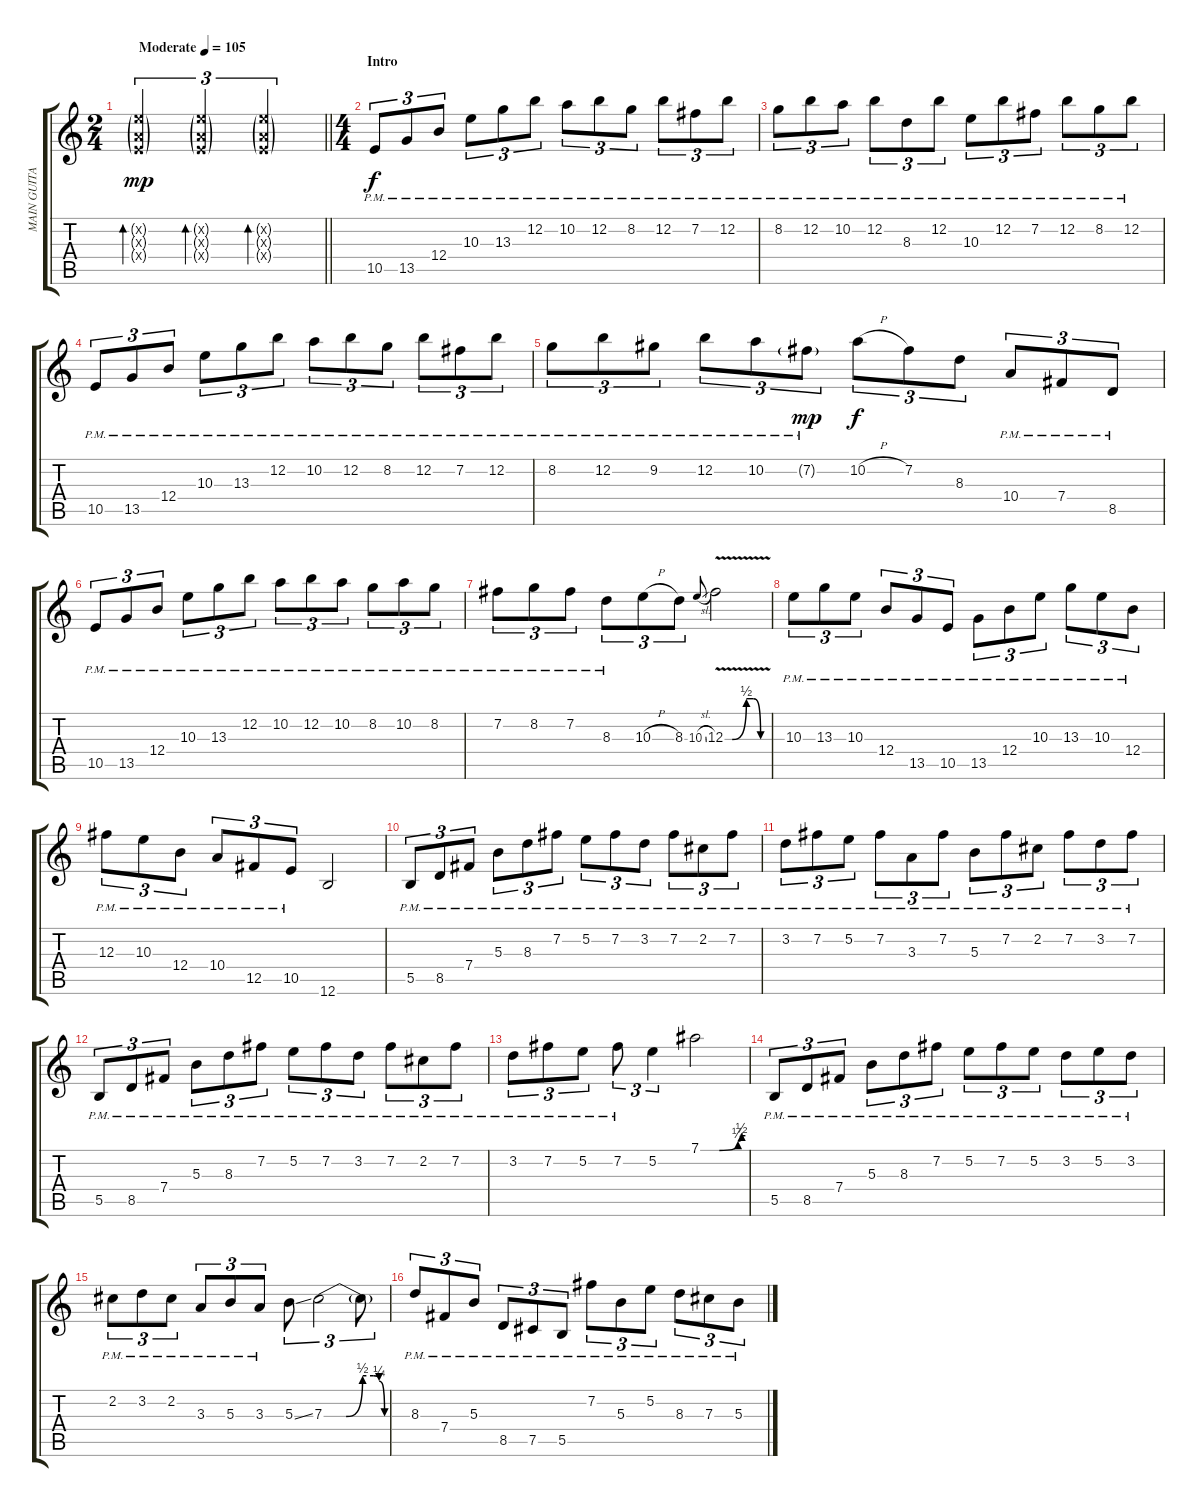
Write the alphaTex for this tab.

\track ("MAIN GUITAR" "MAIN GUITA") {instrument distortionguitar}
\staff {score tabs}
\tuning (Eb4 B3 Gb3 B2 Gb2 B1) {hide}
\ts (2 4)
\tempo (105 "Moderate")
\clef g2
\barLineRight lightlight
\ks c
(5.2{g x} 3.3{g x} 5.4{g x}).4{tu (3 2) bd 120 dy mp instrument distortionguitar} (5.2{g x} 3.3{g x} 5.4{g x}).4{tu (3 2) bd 120} (5.2{g x} 3.3{g x} 5.4{g x}).4{tu (3 2) bd 120} |
\ts (4 4)
\section ("" "Intro")
10.5{pm}.8{tu (3 2) dy f} 13.5{pm}.8{tu (3 2)} 12.4{pm}.8{tu (3 2)} 10.3{pm}.8{tu (3 2)} 13.3{pm}.8{tu (3 2)} 12.2{pm}.8{tu (3 2)} 10.2{pm}.8{tu (3 2)} 12.2{pm}.8{tu (3 2)} 8.2{pm}.8{tu (3 2)} 12.2{pm}.8{tu (3 2)} 7.2{pm}.8{tu (3 2)} 12.2{pm}.8{tu (3 2)} |
8.2{pm}.8{tu (3 2)} 12.2{pm}.8{tu (3 2)} 10.2{pm}.8{tu (3 2)} 12.2{pm}.8{tu (3 2)} 8.3{pm}.8{tu (3 2)} 12.2{pm}.8{tu (3 2)} 10.3{pm}.8{tu (3 2)} 12.2{pm}.8{tu (3 2)} 7.2{pm}.8{tu (3 2)} 12.2{pm}.8{tu (3 2)} 8.2{pm}.8{tu (3 2)} 12.2{pm}.8{tu (3 2)} |
10.5{pm}.8{tu (3 2)} 13.5{pm}.8{tu (3 2)} 12.4{pm}.8{tu (3 2)} 10.3{pm}.8{tu (3 2)} 13.3{pm}.8{tu (3 2)} 12.2{pm}.8{tu (3 2)} 10.2{pm}.8{tu (3 2)} 12.2{pm}.8{tu (3 2)} 8.2{pm}.8{tu (3 2)} 12.2{pm}.8{tu (3 2)} 7.2{pm}.8{tu (3 2)} 12.2{pm}.8{tu (3 2)} |
8.2{pm}.8{tu (3 2)} 12.2{pm}.8{tu (3 2)} 9.2{pm}.8{tu (3 2)} 12.2{pm}.8{tu (3 2)} 10.2{pm}.8{tu (3 2)} 7.2{g pm}.8{tu (3 2) dy mp} 10.2{h}.8{tu (3 2) dy f} 7.2.8{tu (3 2)} 8.3.8{tu (3 2)} 10.4{pm}.8{tu (3 2)} 7.4{pm}.8{tu (3 2)} 8.5{pm}.8{tu (3 2)} |
10.5{pm}.8{tu (3 2)} 13.5{pm}.8{tu (3 2)} 12.4{pm}.8{tu (3 2)} 10.3{pm}.8{tu (3 2)} 13.3{pm}.8{tu (3 2)} 12.2{pm}.8{tu (3 2)} 10.2{pm}.8{tu (3 2)} 12.2{pm}.8{tu (3 2)} 10.2{pm}.8{tu (3 2)} 8.2{pm}.8{tu (3 2)} 10.2{pm}.8{tu (3 2)} 8.2{pm}.8{tu (3 2)} |
7.2{pm}.8{tu (3 2)} 8.2{pm}.8{tu (3 2)} 7.2{pm}.8{tu (3 2)} 8.3{pm}.8{tu (3 2)} 10.3{h}.8{tu (3 2)} 8.3.8{tu (3 2)} 10.3{sl}.8{gr onbeat} 12.3{be (custom 0 0 10 0 30 2 40 2 50 0 60 0) v}.2 |
10.3{pm}.8{tu (3 2)} 13.3{pm}.8{tu (3 2)} 10.3{pm}.8{tu (3 2)} 12.4{pm}.8{tu (3 2)} 13.5{pm}.8{tu (3 2)} 10.5{pm}.8{tu (3 2)} 13.5{pm}.8{tu (3 2)} 12.4{pm}.8{tu (3 2)} 10.3{pm}.8{tu (3 2)} 13.3{pm}.8{tu (3 2)} 10.3{pm}.8{tu (3 2)} 12.4{pm}.8{tu (3 2)} |
12.3{pm}.8{tu (3 2)} 10.3{pm}.8{tu (3 2)} 12.4{pm}.8{tu (3 2)} 10.4{pm}.8{tu (3 2)} 12.5{pm}.8{tu (3 2)} 10.5{pm}.8{tu (3 2)} 12.6.2 |
5.5{pm}.8{tu (3 2)} 8.5{pm}.8{tu (3 2)} 7.4{pm}.8{tu (3 2)} 5.3{pm}.8{tu (3 2)} 8.3{pm}.8{tu (3 2)} 7.2{pm}.8{tu (3 2)} 5.2{pm}.8{tu (3 2)} 7.2{pm}.8{tu (3 2)} 3.2{pm}.8{tu (3 2)} 7.2{pm}.8{tu (3 2)} 2.2{pm}.8{tu (3 2)} 7.2{pm}.8{tu (3 2)} |
3.2{pm}.8{tu (3 2)} 7.2{pm}.8{tu (3 2)} 5.2{pm}.8{tu (3 2)} 7.2{pm}.8{tu (3 2)} 3.3{pm}.8{tu (3 2)} 7.2{pm}.8{tu (3 2)} 5.3{pm}.8{tu (3 2)} 7.2{pm}.8{tu (3 2)} 2.2{pm}.8{tu (3 2)} 7.2{pm}.8{tu (3 2)} 3.2{pm}.8{tu (3 2)} 7.2{pm}.8{tu (3 2)} |
5.5{pm}.8{tu (3 2)} 8.5{pm}.8{tu (3 2)} 7.4{pm}.8{tu (3 2)} 5.3{pm}.8{tu (3 2)} 8.3{pm}.8{tu (3 2)} 7.2{pm}.8{tu (3 2)} 5.2{pm}.8{tu (3 2)} 7.2{pm}.8{tu (3 2)} 3.2{pm}.8{tu (3 2)} 7.2{pm}.8{tu (3 2)} 2.2{pm}.8{tu (3 2)} 7.2{pm}.8{tu (3 2)} |
3.2{pm}.8{tu (3 2)} 7.2{pm}.8{tu (3 2)} 5.2{pm}.8{tu (3 2)} 7.2{pm}.8{tu (3 2)} 5.2.4{tu (3 2)} 7.1{be (custom 0 0 25 0 50 1 55 2 60 2)}.2 |
5.5{pm}.8{tu (3 2)} 8.5{pm}.8{tu (3 2)} 7.4{pm}.8{tu (3 2)} 5.3{pm}.8{tu (3 2)} 8.3{pm}.8{tu (3 2)} 7.2{pm}.8{tu (3 2)} 5.2{pm}.8{tu (3 2)} 7.2{pm}.8{tu (3 2)} 5.2{pm}.8{tu (3 2)} 3.2{pm}.8{tu (3 2)} 5.2{pm}.8{tu (3 2)} 3.2{pm}.8{tu (3 2)} |
2.2{pm}.8{tu (3 2)} 3.2{pm}.8{tu (3 2)} 2.2{pm}.8{tu (3 2)} 3.3{pm}.8{tu (3 2)} 5.3{pm}.8{tu (3 2)} 3.3{pm}.8{tu (3 2)} 5.3{ss}.8{tu (3 2)} 7.3{be (custom 0 0 20 0 35 2 45 2 50 1 55 0 60 0)}.2{tu (3 2)} 7.3{t}.8{tu (3 2)} |
8.3{pm}.8{tu (3 2)} 7.4{pm}.8{tu (3 2)} 5.3{pm}.8{tu (3 2)} 8.5{pm}.8{tu (3 2)} 7.5{pm}.8{tu (3 2)} 5.5{pm}.8{tu (3 2)} 7.2{pm}.8{tu (3 2)} 5.3{pm}.8{tu (3 2)} 5.2{pm}.8{tu (3 2)} 8.3{pm}.8{tu (3 2)} 7.3{pm}.8{tu (3 2)} 5.3{pm}.8{tu (3 2)}
